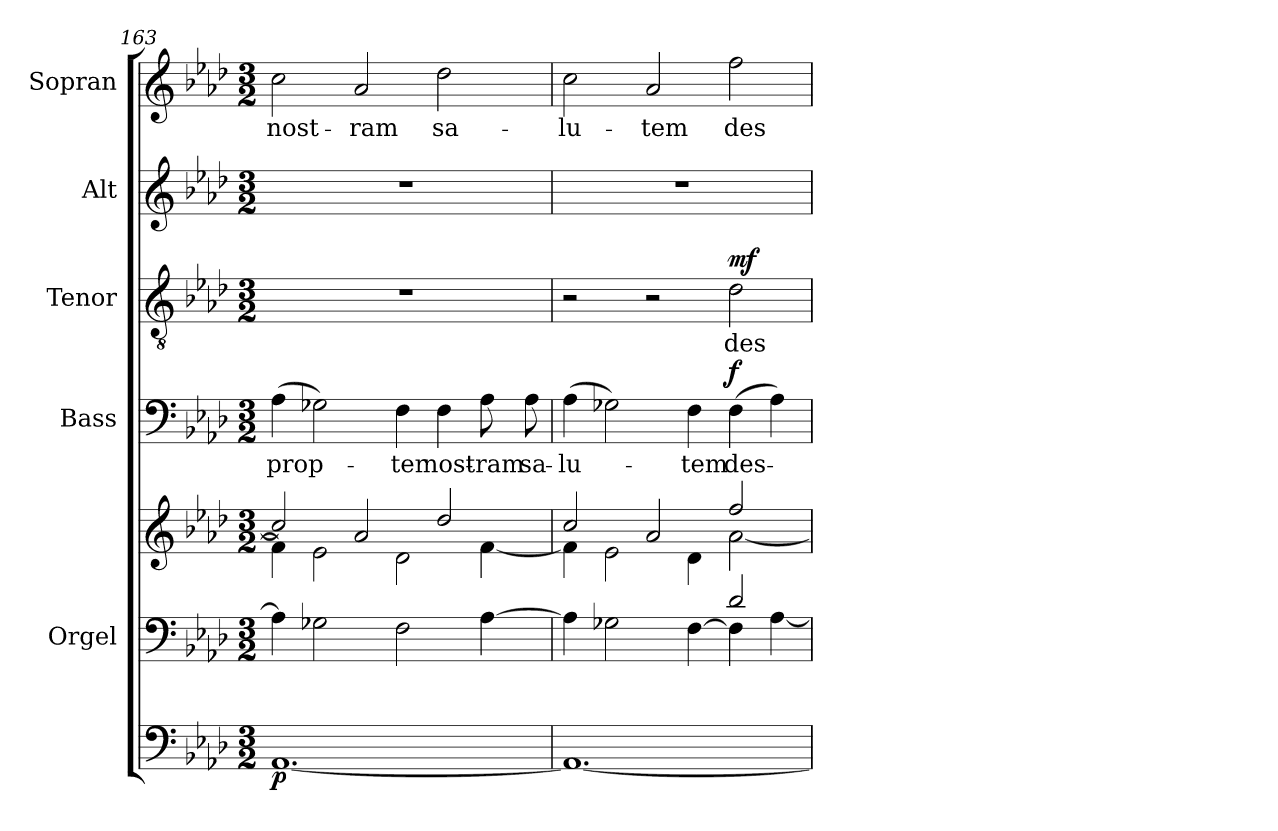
**kern	**dynam	**kern	**kern	**kern	**text	**dynam	**kern	**text	**dynam	**kern	**kern	**text
*part6	*part6	*part5	*part5	*part4	*part4	*part4	*part3	*part3	*part3	*part2	*part1	*part1
*staff7	*staff7	*staff6	*staff5	*staff4	*staff4	*staff4	*staff3	*staff3	*staff3	*staff2	*staff1	*staff1
*	*	*I"Orgel	*	*I"Bass	*	*	*I"Tenor	*	*	*I"Alt	*I"Sopran	*
*	*	*I'Org.	*	*I'B	*	*	*I'T	*	*	*I'A	*I'S	*
*clefF4	*	*clefF4	*clefG2	*clefF4	*	*	*clefGv2	*	*	*clefG2	*clefG2	*
*ITrd7c12	*	*	*	*	*	*	*	*	*	*	*	*
*k[b-e-a-d-]	*	*k[b-e-a-d-]	*k[b-e-a-d-]	*k[b-e-a-d-]	*	*	*k[b-e-a-d-]	*	*	*k[b-e-a-d-]	*k[b-e-a-d-]	*
*A-:	*	*A-:	*A-:	*A-:	*	*	*A-:	*	*	*A-:	*A-:	*
*M3/2	*	*M3/2	*M3/2	*M3/2	*	*	*M3/2	*	*	*M3/2	*M3/2	*
=163	=163	=163	=163	=163	=163	=163	=163	=163	=163	=163	=163	=163
*	*	*	*^	*	*	*	*	*	*	*	*	*
!	!LO:DY:b	!	!	!	!	!LO:LY:b	!	!	!	!	!	!	!LO:LY:b
[1.AAA-	p	4A-\]	2cc/]	4f\]	(>4A-\	prop-	.	1.r	.	.	1.r	2cc\	nost-
.	.	2G-X\	.	2e-\	2G-X\)	.	.	.	.	.	.	.	.
!	!	!	!	!	!	!	!	!	!	!	!	!	!LO:LY:b
.	.	.	2a-/	.	.	.	.	.	.	.	.	2a-/	-ram
!	!	!	!	!	!	!LO:LY:b	!	!	!	!	!	!	!
.	.	2F\	.	2d-\	4F\	-ter	.	.	.	.	.	.	.
!	!	!	!	!	!	!LO:LY:b	!	!	!	!	!	!	!LO:LY:b
.	.	.	2dd-/	.	4F\	nost-	.	.	.	.	.	2dd-\	sa-
!	!	!	!	!	!	!LO:LY:b	!	!	!	!	!	!	!
.	.	[4A-\	.	[<4f\	8A-\	-ram	.	.	.	.	.	.	.
!	!	!	!	!	!	!LO:LY:b	!	!	!	!	!	!	!
.	.	.	.	.	8A-\	sa-	.	.	.	.	.	.	.
!!LO:PB:g=z
=164	=164	=164	=164	=164	=164	=164	=164	=164	=164	=164	=164	=164	=164
*	*	*^	*	*	*	*	*	*	*	*	*	*	*
!	!	!	!	!	!	!	!LO:LY:b	!	!	!	!	!	!	!LO:LY:b
1.AAA-_	.	4A-\]	4ryy	2cc/	4f\]	(>4A-\	-lu-	.	2r	.	.	1.r	2cc\	-lu-
.	.	2.ryy	2G-X\	.	2e-\	2G-X\)	.	.	.	.	.	.	.	.
!	!	!	!	!	!	!	!	!	!	!	!	!	!	!LO:LY:b
.	.	.	.	2a-/	.	.	.	.	2r	.	.	.	2a-/	-tem
!	!	!	!	!	!	!	!LO:LY:b	!	!	!	!	!	!	!
.	.	.	[<4F\	.	4d-\	4F\	-tem	.	.	.	.	.	.	.
!	!	!	!	!	!	!	!LO:LY:b	!LO:DY:a	!	!LO:LY:b	!LO:DY:a	!	!	!LO:LY:b
.	.	2d-/	4F\]	2ff/	[<2a-\	(>4F\	des-	f	2d-\	des-	mf	.	2ff\	des-
.	.	.	[<4A-\	.	.	4A-\)	.	.	.	.	.	.	.	.
*	*	*v	*v	*	*	*	*	*	*	*	*	*	*	*
*	*	*	*v	*v	*	*	*	*	*	*	*	*	*
=	=	=	=	=	=	=	=	=	=	=	=	=
*-	*-	*-	*-	*-	*-	*-	*-	*-	*-	*-	*-	*-
